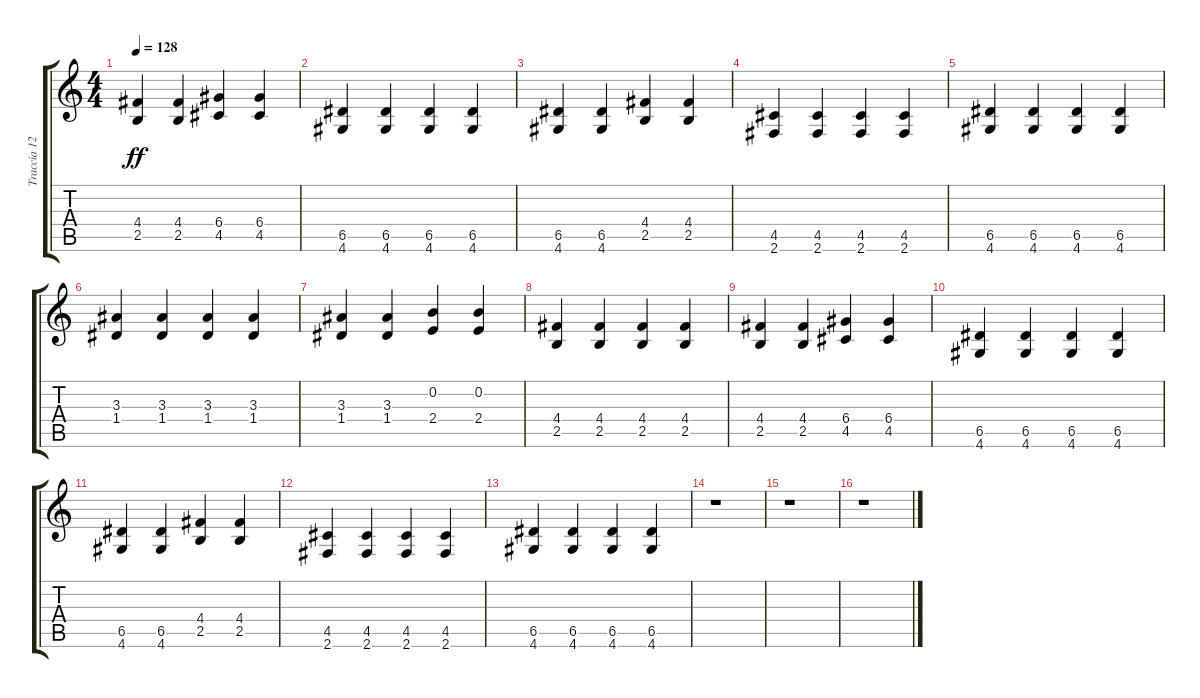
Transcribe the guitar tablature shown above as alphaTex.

\track ("Traccia 12" "Traccia 12") {instrument distortionguitar}
\staff {score tabs}
\tuning (E4 B3 G3 D3 A2 E2) {hide}
\ts (4 4)
\tempo 128
\clef g2
\ks c
(4.4 2.5).4{dy ff} (4.4 2.5).4 (6.4 4.5).4 (6.4 4.5).4 |
(6.5 4.6).4 (6.5 4.6).4 (6.5 4.6).4 (6.5 4.6).4 |
(6.5 4.6).4 (6.5 4.6).4 (4.4 2.5).4 (4.4 2.5).4 |
(4.5 2.6).4 (4.5 2.6).4 (4.5 2.6).4 (4.5 2.6).4 |
(6.5 4.6).4 (6.5 4.6).4 (6.5 4.6).4 (6.5 4.6).4 |
(3.3 1.4).4 (3.3 1.4).4 (3.3 1.4).4 (3.3 1.4).4 |
(3.3 1.4).4 (3.3 1.4).4 (0.2 2.4).4 (0.2 2.4).4 |
(4.4 2.5).4 (4.4 2.5).4 (4.4 2.5).4 (4.4 2.5).4 |
(4.4 2.5).4 (4.4 2.5).4 (6.4 4.5).4 (6.4 4.5).4 |
(6.5 4.6).4 (6.5 4.6).4 (6.5 4.6).4 (6.5 4.6).4 |
(6.5 4.6).4 (6.5 4.6).4 (4.4 2.5).4 (4.4 2.5).4 |
(4.5 2.6).4 (4.5 2.6).4 (4.5 2.6).4 (4.5 2.6).4 |
(6.5 4.6).4 (6.5 4.6).4 (6.5 4.6).4 (6.5 4.6).4 |
r.1 |
r.1 |
r.1
